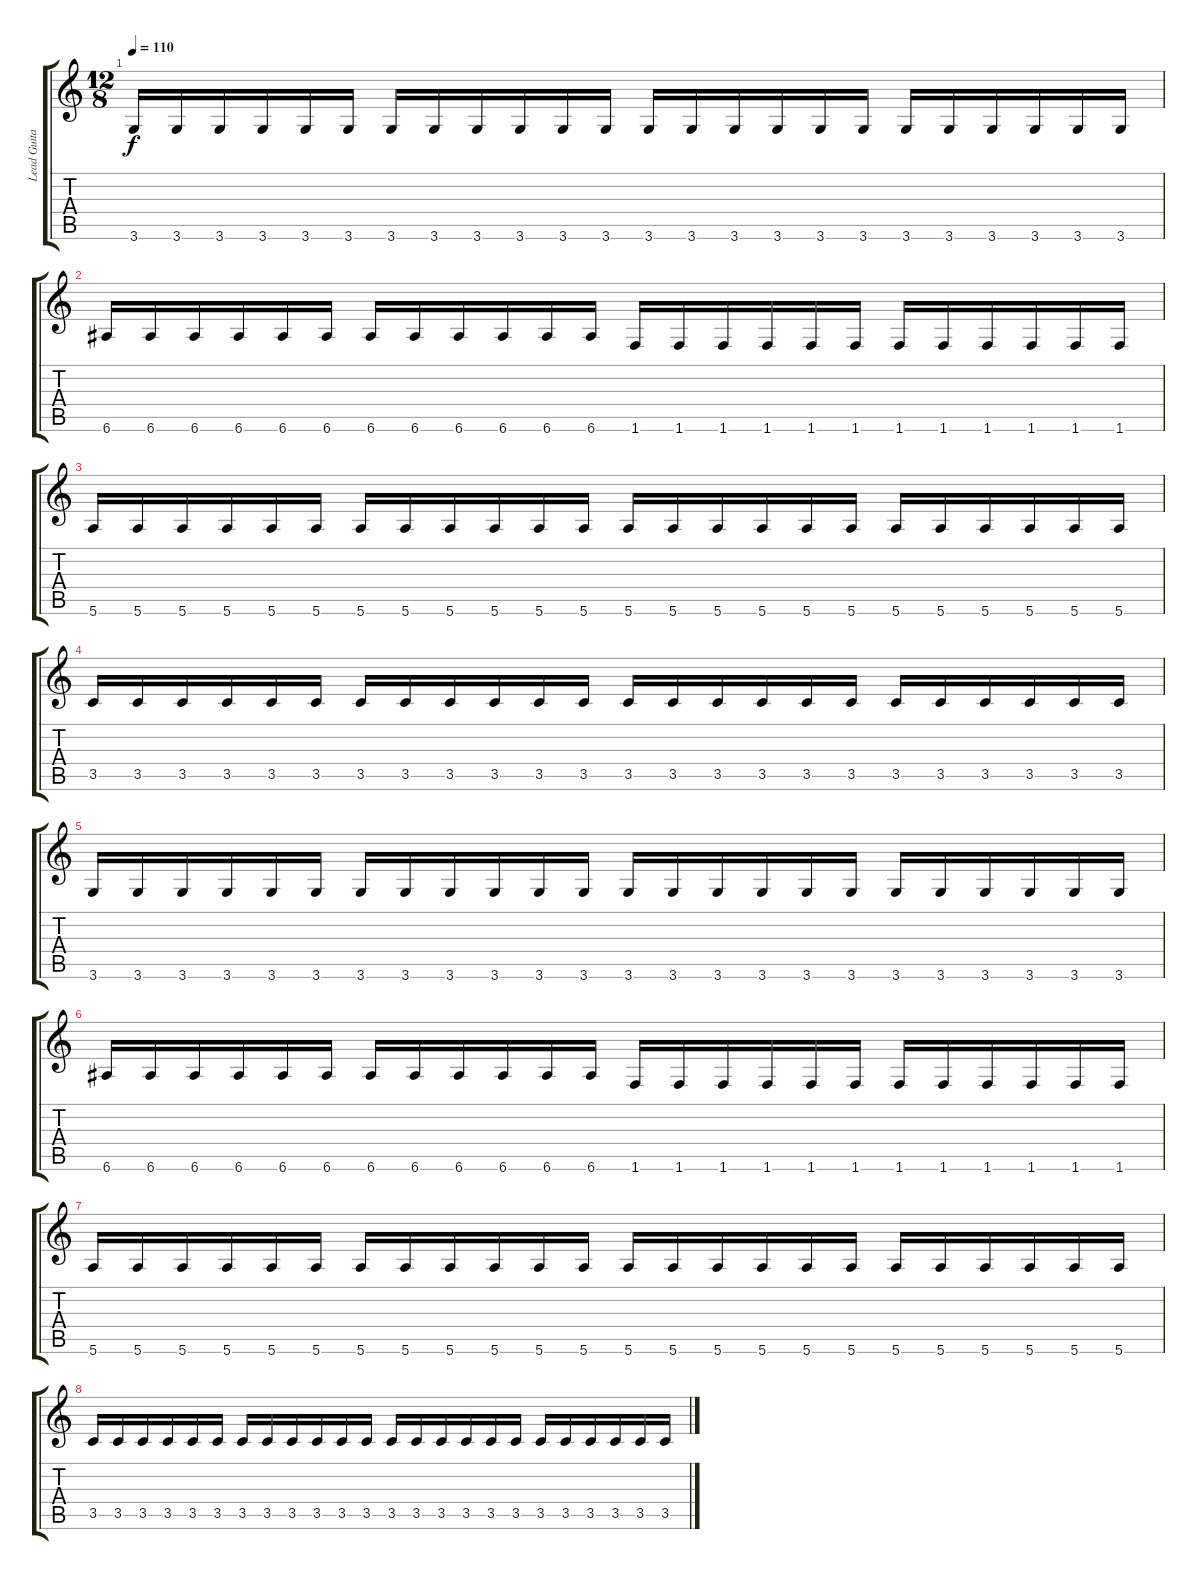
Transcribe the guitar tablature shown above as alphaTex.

\track ("Lead Guitar" "Lead Guita") {instrument distortionguitar}
\staff {score tabs}
\tuning (E4 B3 G3 D3 A2 E2) {hide}
\ts (12 8)
\tempo 110
\clef g2
\ks c
3.6.16{dy f} 3.6.16 3.6.16 3.6.16 3.6.16 3.6.16 3.6.16 3.6.16 3.6.16 3.6.16 3.6.16 3.6.16 3.6.16 3.6.16 3.6.16 3.6.16 3.6.16 3.6.16 3.6.16 3.6.16 3.6.16 3.6.16 3.6.16 3.6.16 |
6.6.16 6.6.16 6.6.16 6.6.16 6.6.16 6.6.16 6.6.16 6.6.16 6.6.16 6.6.16 6.6.16 6.6.16 1.6.16 1.6.16 1.6.16 1.6.16 1.6.16 1.6.16 1.6.16 1.6.16 1.6.16 1.6.16 1.6.16 1.6.16 |
5.6.16 5.6.16 5.6.16 5.6.16 5.6.16 5.6.16 5.6.16 5.6.16 5.6.16 5.6.16 5.6.16 5.6.16 5.6.16 5.6.16 5.6.16 5.6.16 5.6.16 5.6.16 5.6.16 5.6.16 5.6.16 5.6.16 5.6.16 5.6.16 |
3.5.16 3.5.16 3.5.16 3.5.16 3.5.16 3.5.16 3.5.16 3.5.16 3.5.16 3.5.16 3.5.16 3.5.16 3.5.16 3.5.16 3.5.16 3.5.16 3.5.16 3.5.16 3.5.16 3.5.16 3.5.16 3.5.16 3.5.16 3.5.16 |
3.6.16 3.6.16 3.6.16 3.6.16 3.6.16 3.6.16 3.6.16 3.6.16 3.6.16 3.6.16 3.6.16 3.6.16 3.6.16 3.6.16 3.6.16 3.6.16 3.6.16 3.6.16 3.6.16 3.6.16 3.6.16 3.6.16 3.6.16 3.6.16 |
6.6.16 6.6.16 6.6.16 6.6.16 6.6.16 6.6.16 6.6.16 6.6.16 6.6.16 6.6.16 6.6.16 6.6.16 1.6.16 1.6.16 1.6.16 1.6.16 1.6.16 1.6.16 1.6.16 1.6.16 1.6.16 1.6.16 1.6.16 1.6.16 |
5.6.16 5.6.16 5.6.16 5.6.16 5.6.16 5.6.16 5.6.16 5.6.16 5.6.16 5.6.16 5.6.16 5.6.16 5.6.16 5.6.16 5.6.16 5.6.16 5.6.16 5.6.16 5.6.16 5.6.16 5.6.16 5.6.16 5.6.16 5.6.16 |
3.5.16 3.5.16 3.5.16 3.5.16 3.5.16 3.5.16 3.5.16 3.5.16 3.5.16 3.5.16 3.5.16 3.5.16 3.5.16 3.5.16 3.5.16 3.5.16 3.5.16 3.5.16 3.5.16 3.5.16 3.5.16 3.5.16 3.5.16 3.5.16
